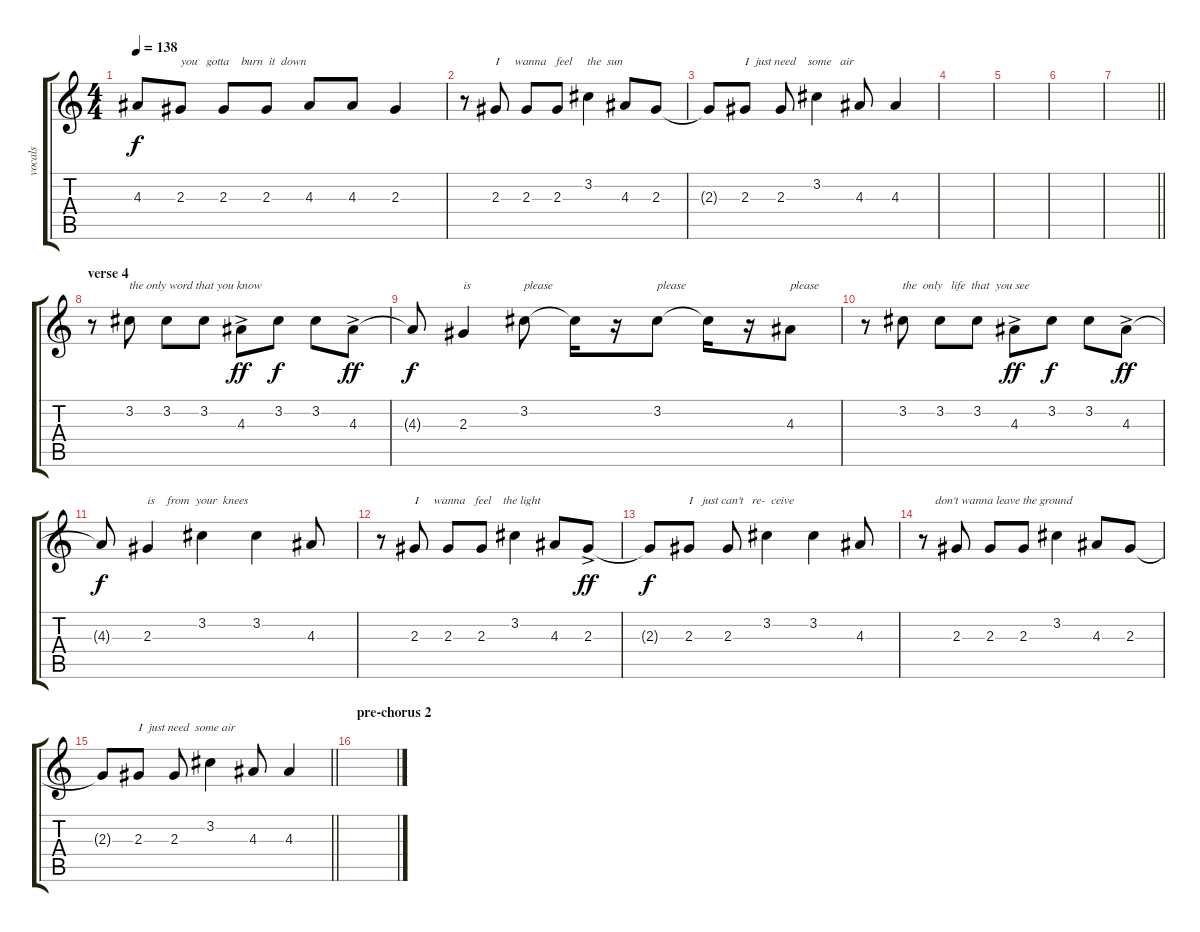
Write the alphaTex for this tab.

\track ("vocals" "vocals") {instrument overdrivenguitar}
\staff {score tabs}
\tuning (Eb4 Bb3 Gb3 Db3 Ab2 Eb2) {hide}
\ts (4 4)
\tempo 138
\clef g2
\ks c
4.3{t}.8{dy f} 2.3.8{txt "you   gotta    burn  it  down"} 2.3.8 2.3.8 4.3.8 4.3.8 2.3.4 |
r.8 2.3.8{txt "I     wanna   feel     the  sun"} 2.3.8 2.3.8 3.2.4 4.3.8 2.3.8 |
2.3{t}.8 2.3.8{txt "I  just need    some   air"} 2.3.8 3.2.4 4.3.8 4.3.4 |
|
|
|
\barLineRight lightlight
|
\section ("" "verse 4")
r.8 3.2.8{txt "the only word that you know"} 3.2.8 3.2.8 4.3{ac}.8{dy ff} 3.2.8{dy f} 3.2.8 4.3{ac}.8{dy ff} |
4.3{t}.8{dy f} 2.3.4{txt "is"} 3.2.8{txt "please"} 3.2{t}.16 r.16 3.2.8{txt "please"} 3.2{t}.16 r.16 4.3.8{txt "please"} |
r.8 3.2.8{txt "the  only   life  that  you see"} 3.2.8 3.2.8 4.3{ac}.8{dy ff} 3.2.8{dy f} 3.2.8 4.3{ac}.8{dy ff} |
4.3{t}.8{dy f} 2.3.4{txt "is    from  your  knees"} 3.2.4 3.2.4 4.3.8 |
r.8 2.3.8{txt "I     wanna   feel    the light"} 2.3.8 2.3.8 3.2.4 4.3.8 2.3{ac}.8{dy ff} |
2.3{t}.8{dy f} 2.3.8{txt "I   just can't   re-  ceive"} 2.3.8 3.2.4 3.2.4 4.3.8 |
r.8{txt "    don't wanna leave the ground"} 2.3.8 2.3.8 2.3.8 3.2.4 4.3.8 2.3.8 |
\barLineRight lightlight
2.3{t}.8 2.3.8{txt "I  just need  some air"} 2.3.8 3.2.4 4.3.8 4.3.4 |
\section ("" "pre-chorus 2")
